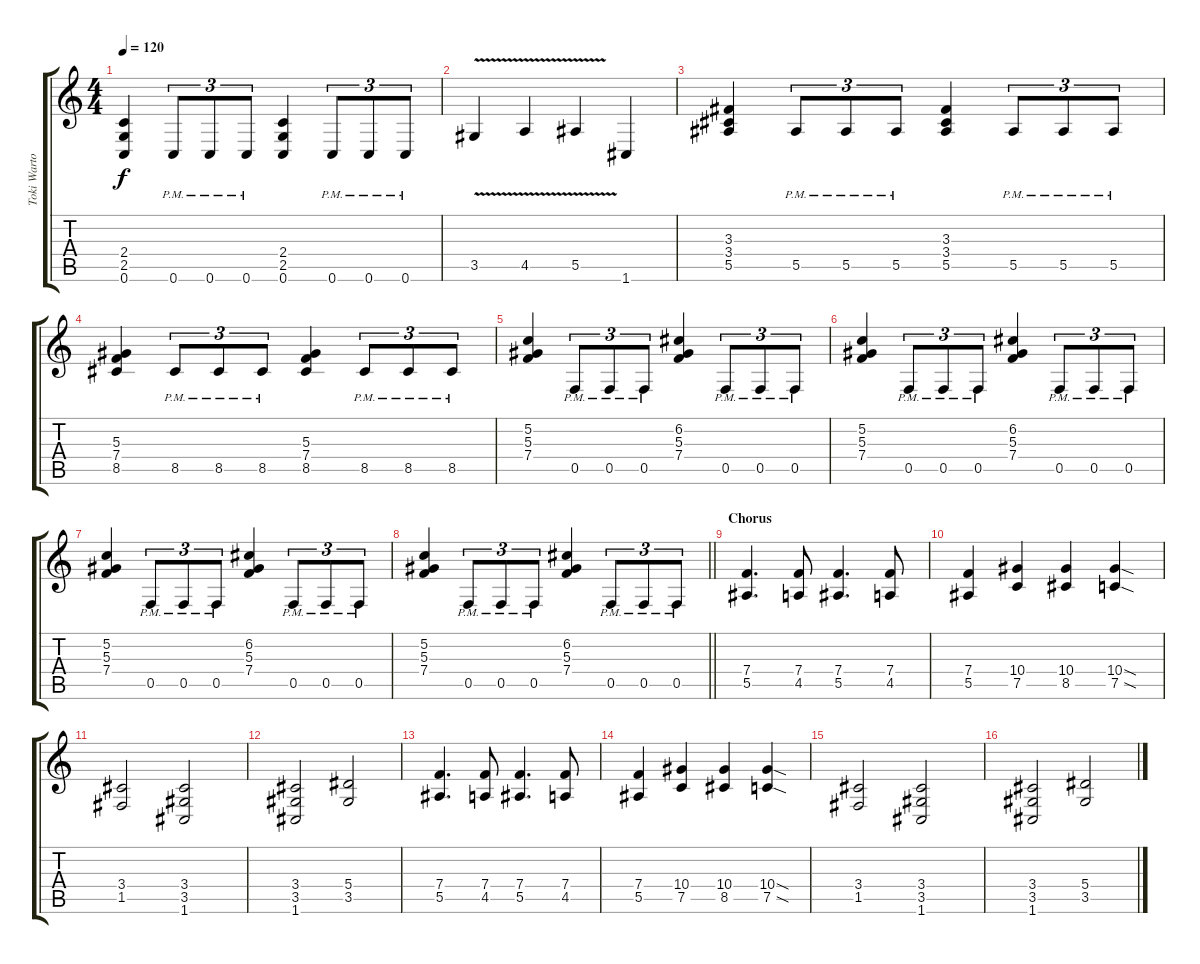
\track ("Toki Wartooth (Rhythm Guitar)" "Toki Warto") {instrument distortionguitar}
\staff {score tabs}
\tuning (C4 G3 Eb3 Bb2 F2 C2) {hide}
\ts (4 4)
\tempo 120
\clef g2
\ks c
(2.4 2.5 0.6).4{dy f} 0.6{pm}.8{tu (3 2)} 0.6{pm}.8{tu (3 2)} 0.6{pm}.8{tu (3 2)} (2.4 2.5 0.6).4 0.6{pm}.8{tu (3 2)} 0.6{pm}.8{tu (3 2)} 0.6{pm}.8{tu (3 2)} |
3.5{v}.4 4.5{v}.4 5.5{v}.4 1.6.4 |
(3.3 3.4 5.5).4 5.5{pm}.8{tu (3 2)} 5.5{pm}.8{tu (3 2)} 5.5{pm}.8{tu (3 2)} (3.3 3.4 5.5).4 5.5{pm}.8{tu (3 2)} 5.5{pm}.8{tu (3 2)} 5.5{pm}.8{tu (3 2)} |
(5.3 7.4 8.5).4 8.5{pm}.8{tu (3 2)} 8.5{pm}.8{tu (3 2)} 8.5{pm}.8{tu (3 2)} (5.3 7.4 8.5).4 8.5{pm}.8{tu (3 2)} 8.5{pm}.8{tu (3 2)} 8.5{pm}.8{tu (3 2)} |
(5.2 5.3 7.4).4 0.5{pm}.8{tu (3 2)} 0.5{pm}.8{tu (3 2)} 0.5{pm}.8{tu (3 2)} (6.2 5.3 7.4).4 0.5{pm}.8{tu (3 2)} 0.5{pm}.8{tu (3 2)} 0.5{pm}.8{tu (3 2)} |
(5.2 5.3 7.4).4 0.5{pm}.8{tu (3 2)} 0.5{pm}.8{tu (3 2)} 0.5{pm}.8{tu (3 2)} (6.2 5.3 7.4).4 0.5{pm}.8{tu (3 2)} 0.5{pm}.8{tu (3 2)} 0.5{pm}.8{tu (3 2)} |
(5.2 5.3 7.4).4 0.5{pm}.8{tu (3 2)} 0.5{pm}.8{tu (3 2)} 0.5{pm}.8{tu (3 2)} (6.2 5.3 7.4).4 0.5{pm}.8{tu (3 2)} 0.5{pm}.8{tu (3 2)} 0.5{pm}.8{tu (3 2)} |
\barLineRight lightlight
(5.2 5.3 7.4).4 0.5{pm}.8{tu (3 2)} 0.5{pm}.8{tu (3 2)} 0.5{pm}.8{tu (3 2)} (6.2 5.3 7.4).4 0.5{pm}.8{tu (3 2)} 0.5{pm}.8{tu (3 2)} 0.5{pm}.8{tu (3 2)} |
\section ("" "Chorus")
(7.4 5.5).4{d} (7.4 4.5).8 (7.4 5.5).4{d} (7.4 4.5).8 |
(7.4 5.5).4 (10.4 7.5).4 (10.4 8.5).4 (10.4{sod} 7.5{sod}).4 |
(3.4 1.5).2 (3.4 3.5 1.6).2 |
(3.4 3.5 1.6).2 (5.4 3.5).2 |
(7.4 5.5).4{d} (7.4 4.5).8 (7.4 5.5).4{d} (7.4 4.5).8 |
(7.4 5.5).4 (10.4 7.5).4 (10.4 8.5).4 (10.4{sod} 7.5{sod}).4 |
(3.4 1.5).2 (3.4 3.5 1.6).2 |
(3.4 3.5 1.6).2 (5.4 3.5).2
